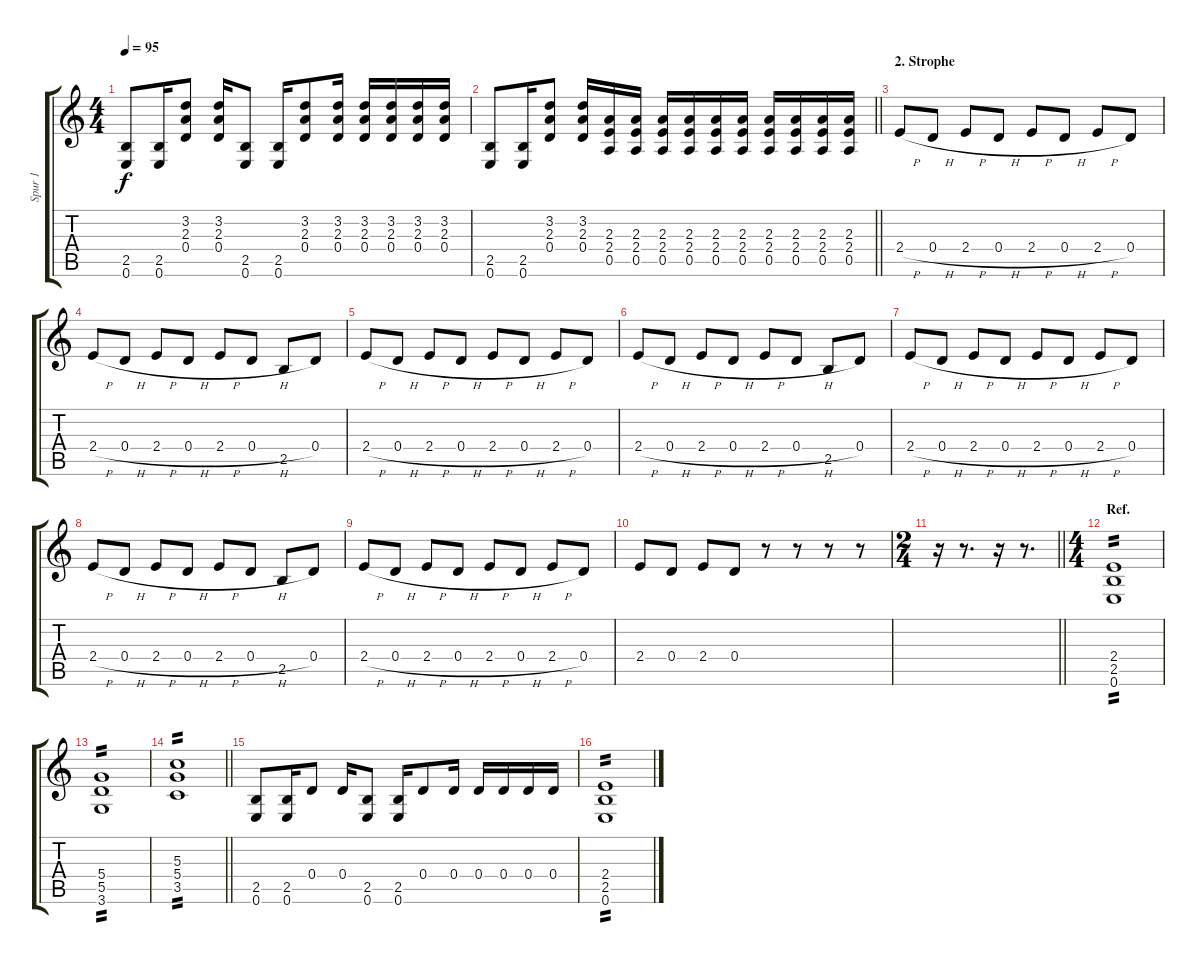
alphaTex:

\track ("Spur 1" "Spur 1") {instrument distortionguitar}
\staff {score tabs}
\tuning (E4 B3 G3 D3 A2 E2) {hide}
\ts (4 4)
\tempo 95
\clef g2
\ks c
(2.5 0.6).8{dy f} (2.5 0.6).16 (3.2 2.3 0.4).8 (3.2 2.3 0.4).16 (2.5 0.6).8 (2.5 0.6).16 (3.2 2.3 0.4).8 (3.2 2.3 0.4).16 (3.2 2.3 0.4).16 (3.2 2.3 0.4).16 (3.2 2.3 0.4).16 (3.2 2.3 0.4).16 |
\barLineRight lightlight
(2.5 0.6).8 (2.5 0.6).16 (3.2 2.3 0.4).8 (3.2 2.3 0.4).16 (2.3 2.4 0.5).16 (2.3 2.4 0.5).16 (2.3 2.4 0.5).16 (2.3 2.4 0.5).16 (2.3 2.4 0.5).16 (2.3 2.4 0.5).16 (2.3 2.4 0.5).16 (2.3 2.4 0.5).16 (2.3 2.4 0.5).16 (2.3 2.4 0.5).16 |
\section ("" "2. Strophe")
2.4{h}.8 0.4{h}.8 2.4{h}.8 0.4{h}.8 2.4{h}.8 0.4{h}.8 2.4{h}.8 0.4.8 |
2.4{h}.8 0.4{h}.8 2.4{h}.8 0.4{h}.8 2.4{h}.8 0.4{h}.8 2.5.8 0.4.8 |
2.4{h}.8 0.4{h}.8 2.4{h}.8 0.4{h}.8 2.4{h}.8 0.4{h}.8 2.4{h}.8 0.4.8 |
2.4{h}.8 0.4{h}.8 2.4{h}.8 0.4{h}.8 2.4{h}.8 0.4{h}.8 2.5.8 0.4.8 |
2.4{h}.8 0.4{h}.8 2.4{h}.8 0.4{h}.8 2.4{h}.8 0.4{h}.8 2.4{h}.8 0.4.8 |
2.4{h}.8 0.4{h}.8 2.4{h}.8 0.4{h}.8 2.4{h}.8 0.4{h}.8 2.5.8 0.4.8 |
2.4{h}.8 0.4{h}.8 2.4{h}.8 0.4{h}.8 2.4{h}.8 0.4{h}.8 2.4{h}.8 0.4.8 |
2.4.8 0.4.8 2.4.8 0.4.8 r.8 r.8 r.8 r.8 |
\ts (2 4)
\barLineRight lightlight
r.16 r.8{d} r.16 r.8{d} |
\ts (4 4)
\section ("" "Ref.")
(2.4 2.5 0.6).1{tp 2} |
(5.4 5.5 3.6).1{tp 2} |
\barLineRight lightlight
(5.3 5.4 3.5).1{tp 2} |
(2.5 0.6).8 (2.5 0.6).16 0.4.8 0.4.16 (2.5 0.6).8 (2.5 0.6).16 0.4.8 0.4.16 0.4.16 0.4.16 0.4.16 0.4.16 |
(2.4 2.5 0.6).1{tp 2}
